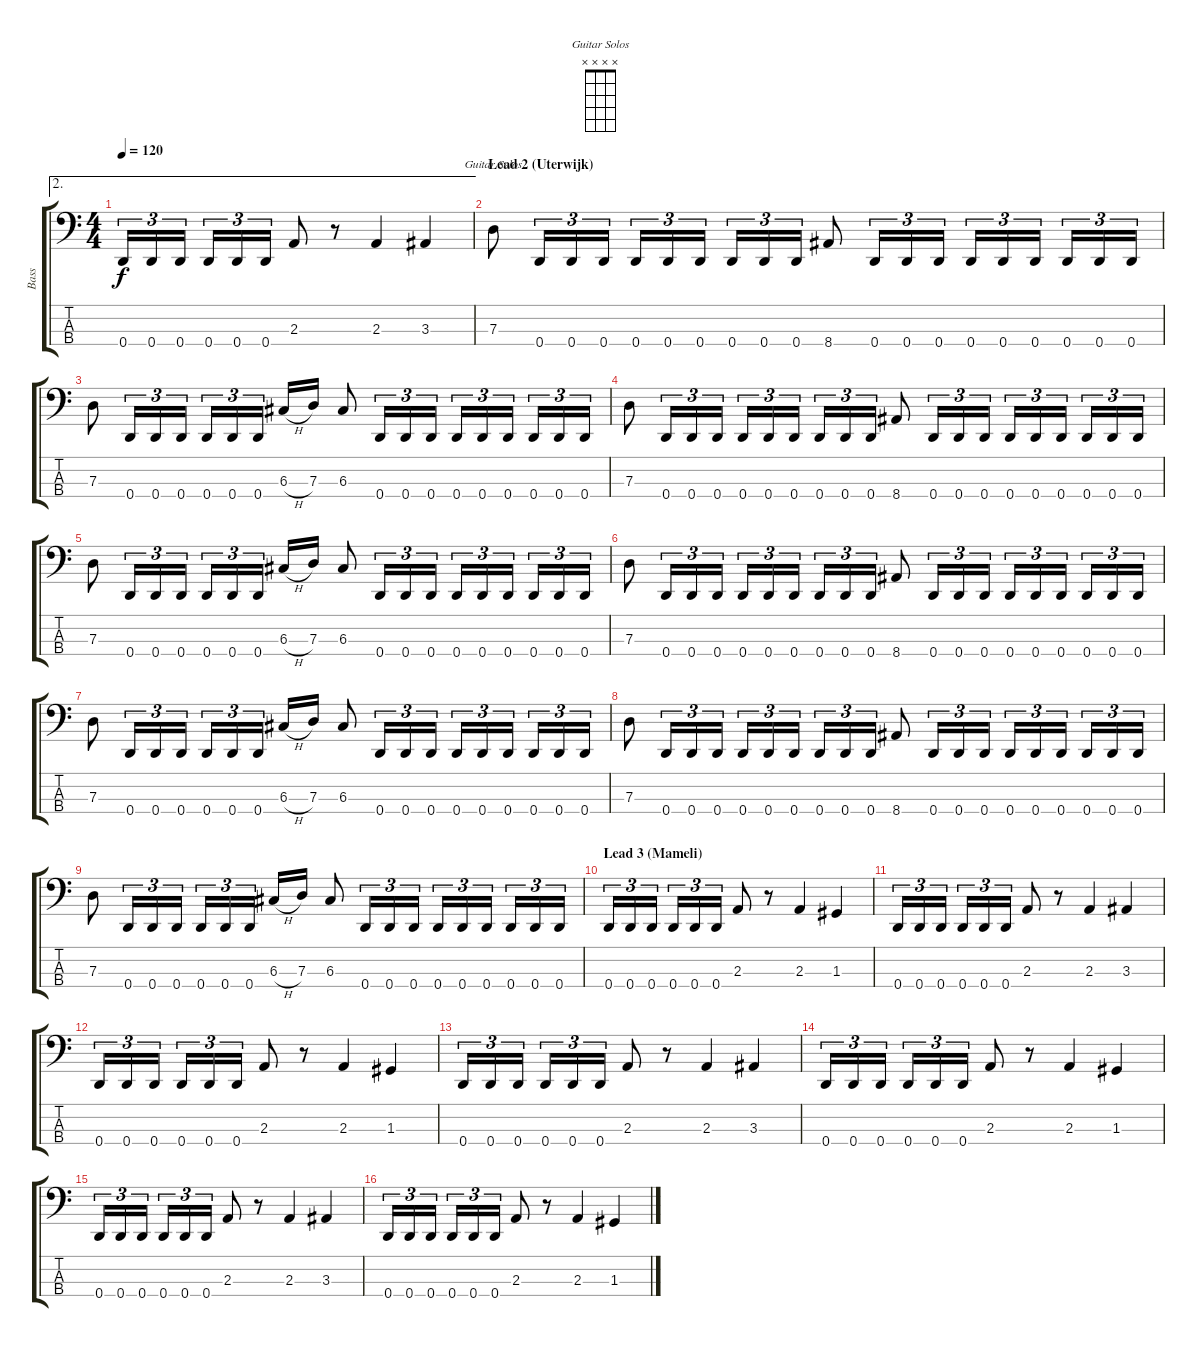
\track ("Bass " "Bass ") {instrument electricbassfinger}
\staff {score tabs}
\tuning (F2 C2 G1 D1) {hide}
\chord ("Guitar Solos" x x x x) {firstfret 0}
\ae 2
\ts (4 4)
\tempo 120
\clef f4
\ks c
0.4.16{tu (3 2) dy f} 0.4.16{tu (3 2)} 0.4.16{tu (3 2)} 0.4.16{tu (3 2)} 0.4.16{tu (3 2)} 0.4.16{tu (3 2)} 2.3.8 r.8 2.3.4 3.3.4 |
\section ("" "Lead 2 (Uterwijk)")
7.3.8{ch "Guitar Solos"} 0.4.16{tu (3 2)} 0.4.16{tu (3 2)} 0.4.16{tu (3 2)} 0.4.16{tu (3 2)} 0.4.16{tu (3 2)} 0.4.16{tu (3 2)} 0.4.16{tu (3 2)} 0.4.16{tu (3 2)} 0.4.16{tu (3 2)} 8.4.8 0.4.16{tu (3 2)} 0.4.16{tu (3 2)} 0.4.16{tu (3 2)} 0.4.16{tu (3 2)} 0.4.16{tu (3 2)} 0.4.16{tu (3 2)} 0.4.16{tu (3 2)} 0.4.16{tu (3 2)} 0.4.16{tu (3 2)} |
7.3.8 0.4.16{tu (3 2)} 0.4.16{tu (3 2)} 0.4.16{tu (3 2)} 0.4.16{tu (3 2)} 0.4.16{tu (3 2)} 0.4.16{tu (3 2)} 6.3{h}.16 7.3.16 6.3.8 0.4.16{tu (3 2)} 0.4.16{tu (3 2)} 0.4.16{tu (3 2)} 0.4.16{tu (3 2)} 0.4.16{tu (3 2)} 0.4.16{tu (3 2)} 0.4.16{tu (3 2)} 0.4.16{tu (3 2)} 0.4.16{tu (3 2)} |
7.3.8 0.4.16{tu (3 2)} 0.4.16{tu (3 2)} 0.4.16{tu (3 2)} 0.4.16{tu (3 2)} 0.4.16{tu (3 2)} 0.4.16{tu (3 2)} 0.4.16{tu (3 2)} 0.4.16{tu (3 2)} 0.4.16{tu (3 2)} 8.4.8 0.4.16{tu (3 2)} 0.4.16{tu (3 2)} 0.4.16{tu (3 2)} 0.4.16{tu (3 2)} 0.4.16{tu (3 2)} 0.4.16{tu (3 2)} 0.4.16{tu (3 2)} 0.4.16{tu (3 2)} 0.4.16{tu (3 2)} |
7.3.8 0.4.16{tu (3 2)} 0.4.16{tu (3 2)} 0.4.16{tu (3 2)} 0.4.16{tu (3 2)} 0.4.16{tu (3 2)} 0.4.16{tu (3 2)} 6.3{h}.16 7.3.16 6.3.8 0.4.16{tu (3 2)} 0.4.16{tu (3 2)} 0.4.16{tu (3 2)} 0.4.16{tu (3 2)} 0.4.16{tu (3 2)} 0.4.16{tu (3 2)} 0.4.16{tu (3 2)} 0.4.16{tu (3 2)} 0.4.16{tu (3 2)} |
7.3.8 0.4.16{tu (3 2)} 0.4.16{tu (3 2)} 0.4.16{tu (3 2)} 0.4.16{tu (3 2)} 0.4.16{tu (3 2)} 0.4.16{tu (3 2)} 0.4.16{tu (3 2)} 0.4.16{tu (3 2)} 0.4.16{tu (3 2)} 8.4.8 0.4.16{tu (3 2)} 0.4.16{tu (3 2)} 0.4.16{tu (3 2)} 0.4.16{tu (3 2)} 0.4.16{tu (3 2)} 0.4.16{tu (3 2)} 0.4.16{tu (3 2)} 0.4.16{tu (3 2)} 0.4.16{tu (3 2)} |
7.3.8 0.4.16{tu (3 2)} 0.4.16{tu (3 2)} 0.4.16{tu (3 2)} 0.4.16{tu (3 2)} 0.4.16{tu (3 2)} 0.4.16{tu (3 2)} 6.3{h}.16 7.3.16 6.3.8 0.4.16{tu (3 2)} 0.4.16{tu (3 2)} 0.4.16{tu (3 2)} 0.4.16{tu (3 2)} 0.4.16{tu (3 2)} 0.4.16{tu (3 2)} 0.4.16{tu (3 2)} 0.4.16{tu (3 2)} 0.4.16{tu (3 2)} |
7.3.8 0.4.16{tu (3 2)} 0.4.16{tu (3 2)} 0.4.16{tu (3 2)} 0.4.16{tu (3 2)} 0.4.16{tu (3 2)} 0.4.16{tu (3 2)} 0.4.16{tu (3 2)} 0.4.16{tu (3 2)} 0.4.16{tu (3 2)} 8.4.8 0.4.16{tu (3 2)} 0.4.16{tu (3 2)} 0.4.16{tu (3 2)} 0.4.16{tu (3 2)} 0.4.16{tu (3 2)} 0.4.16{tu (3 2)} 0.4.16{tu (3 2)} 0.4.16{tu (3 2)} 0.4.16{tu (3 2)} |
7.3.8 0.4.16{tu (3 2)} 0.4.16{tu (3 2)} 0.4.16{tu (3 2)} 0.4.16{tu (3 2)} 0.4.16{tu (3 2)} 0.4.16{tu (3 2)} 6.3{h}.16 7.3.16 6.3.8 0.4.16{tu (3 2)} 0.4.16{tu (3 2)} 0.4.16{tu (3 2)} 0.4.16{tu (3 2)} 0.4.16{tu (3 2)} 0.4.16{tu (3 2)} 0.4.16{tu (3 2)} 0.4.16{tu (3 2)} 0.4.16{tu (3 2)} |
\section ("" "Lead 3 (Mameli)")
0.4.16{tu (3 2)} 0.4.16{tu (3 2)} 0.4.16{tu (3 2)} 0.4.16{tu (3 2)} 0.4.16{tu (3 2)} 0.4.16{tu (3 2)} 2.3.8 r.8 2.3.4 1.3.4 |
0.4.16{tu (3 2)} 0.4.16{tu (3 2)} 0.4.16{tu (3 2)} 0.4.16{tu (3 2)} 0.4.16{tu (3 2)} 0.4.16{tu (3 2)} 2.3.8 r.8 2.3.4 3.3.4 |
0.4.16{tu (3 2)} 0.4.16{tu (3 2)} 0.4.16{tu (3 2)} 0.4.16{tu (3 2)} 0.4.16{tu (3 2)} 0.4.16{tu (3 2)} 2.3.8 r.8 2.3.4 1.3.4 |
0.4.16{tu (3 2)} 0.4.16{tu (3 2)} 0.4.16{tu (3 2)} 0.4.16{tu (3 2)} 0.4.16{tu (3 2)} 0.4.16{tu (3 2)} 2.3.8 r.8 2.3.4 3.3.4 |
0.4.16{tu (3 2)} 0.4.16{tu (3 2)} 0.4.16{tu (3 2)} 0.4.16{tu (3 2)} 0.4.16{tu (3 2)} 0.4.16{tu (3 2)} 2.3.8 r.8 2.3.4 1.3.4 |
0.4.16{tu (3 2)} 0.4.16{tu (3 2)} 0.4.16{tu (3 2)} 0.4.16{tu (3 2)} 0.4.16{tu (3 2)} 0.4.16{tu (3 2)} 2.3.8 r.8 2.3.4 3.3.4 |
0.4.16{tu (3 2)} 0.4.16{tu (3 2)} 0.4.16{tu (3 2)} 0.4.16{tu (3 2)} 0.4.16{tu (3 2)} 0.4.16{tu (3 2)} 2.3.8 r.8 2.3.4 1.3.4
